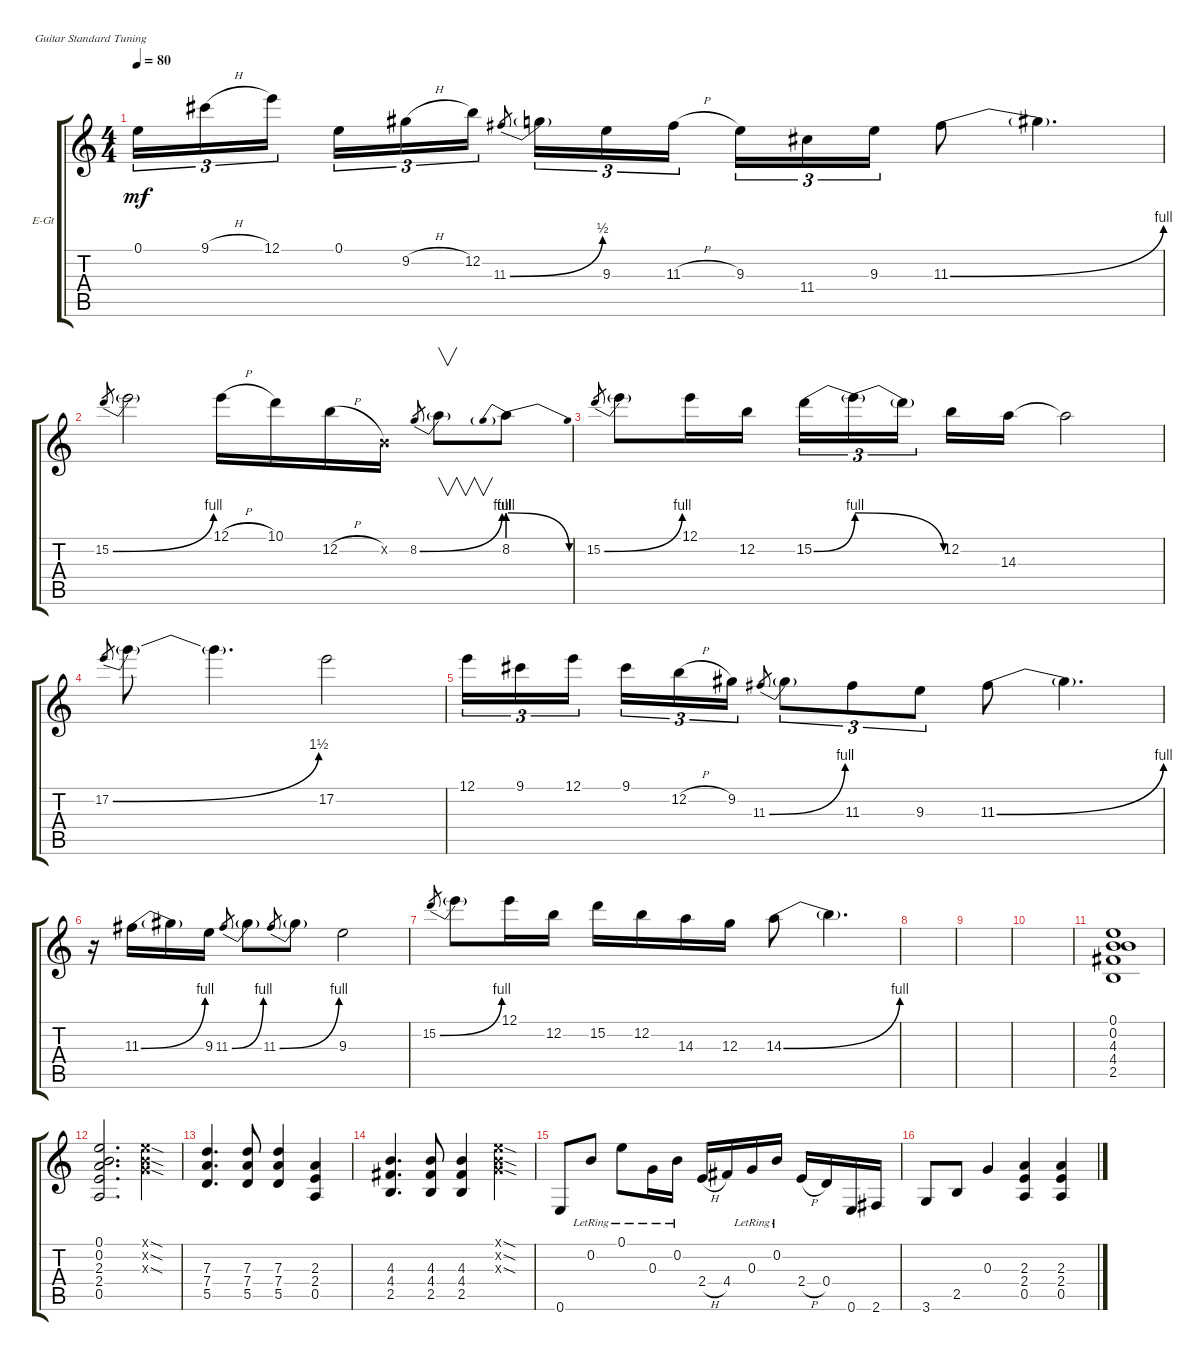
\defaultSystemsLayout 4
\bracketExtendMode groupsimilarinstruments
\firstSystemTrackNameOrientation horizontal
\otherSystemsTrackNameOrientation horizontal
\track ("Nugent" "E-Gt") {instrument distortionguitar}
\staff {score tabs}
\tuning (E4 B3 G3 D3 A2 E2)
\ts (4 4)
\tempo 80
\clef g2
\ks c
0.1.16{tu (3 2) dy mf} 9.1{h}.16{tu (3 2)} 12.1.16{tu (3 2)} 0.1.16{tu (3 2)} 9.2{h}.16{tu (3 2)} 12.2.16{tu (3 2)} 11.3{be (bend 0 0 15 2)}.8{gr} 11.3{t}.16{tu (3 2)} 9.3.16{tu (3 2)} 11.3{h}.16{tu (3 2)} 9.3.16{tu (3 2)} 11.4.16{tu (3 2)} 9.3.16{tu (3 2)} 11.3{be (bend 0 0 15 4)}.8 11.3{t}.4{d} |
15.2{be (bend 0 0 15 4)}.8{gr} 15.2{t}.2 12.1{h}.16 10.1.16 12.2{h}.16 0.2{x}.16 8.2{be (bend 0 0 15 4)}.8{gr} 8.2{t}.8{v} 8.2{be (prebendrelease 0 4 7.199999999999999 0)}.8 |
15.2{be (bend 0 0 15 4)}.8{gr} 15.2{t}.8 12.1.16 12.2.16 15.2{be (bend 0 0 15 4)}.16{tu (3 2)} 15.2{be (release 0 4 15 0) t}.16{tu (3 2)} 15.2{t}.16{tu (3 2)} 12.2.16 14.3.16 14.3{t}.2 |
17.2{be (bend 0 0 15 6)}.8{gr} 17.2{t}.8 17.2{t}.4{d} 17.2.2 |
12.1.16{tu (3 2)} 9.1.16{tu (3 2)} 12.1.16{tu (3 2)} 9.1.16{tu (3 2)} 12.2{h}.16{tu (3 2)} 9.2.16{tu (3 2)} 11.3{be (bend 0 0 15 4)}.8{gr} 11.3{t}.8{tu (3 2)} 11.3.8{tu (3 2)} 9.3.8{tu (3 2)} 11.3{be (bend 0 0 15 4)}.8 11.3{t}.4{d} |
r.16 11.3{be (bend 0 0 15 4)}.16 11.3{t}.16 9.3.16 11.3{be (bend 0 0 15 4)}.8{gr} 11.3{t}.8 11.3{be (bend 0 0 15 4)}.8{gr} 11.3{t}.8 9.3.2 |
15.2{be (bend 0 0 15 4)}.8{gr} 15.2{t}.8 12.1.16 12.2.16 15.2.16 12.2.16 14.3.16 12.3.16 14.3{be (bend 0 0 15 4)}.8 14.3{t}.4{d} |
|
|
|
(0.1 0.2 4.3 4.4 2.5).1 |
(0.1 0.2 2.3 2.4 0.5).2{d} (0.1{sod x} 0.2{sod x} 0.3{sod x}).4 |
(7.3 7.4 5.5).4{d} (7.3 7.4 5.5).8 (7.3 7.4 5.5).4 (2.3 2.4 0.5).4 |
(4.3 4.4 2.5).4{d} (4.3 4.4 2.5).8 (4.3 4.4 2.5).4 (0.1{sod x} 0.2{sod x} 0.3{sod x}).4 |
0.6.8 0.2{lr}.8 0.1{lr}.8 0.3{lr}.16 0.2{lr}.16 2.4{h}.16 4.4.16 0.3{lr}.16 0.2{lr}.16 2.4{h}.16 0.4.16 0.6.16 2.6.16 |
3.6.8 2.5.8 0.3.4 (2.3 2.4 0.5).4 (2.3 2.4 0.5).4
